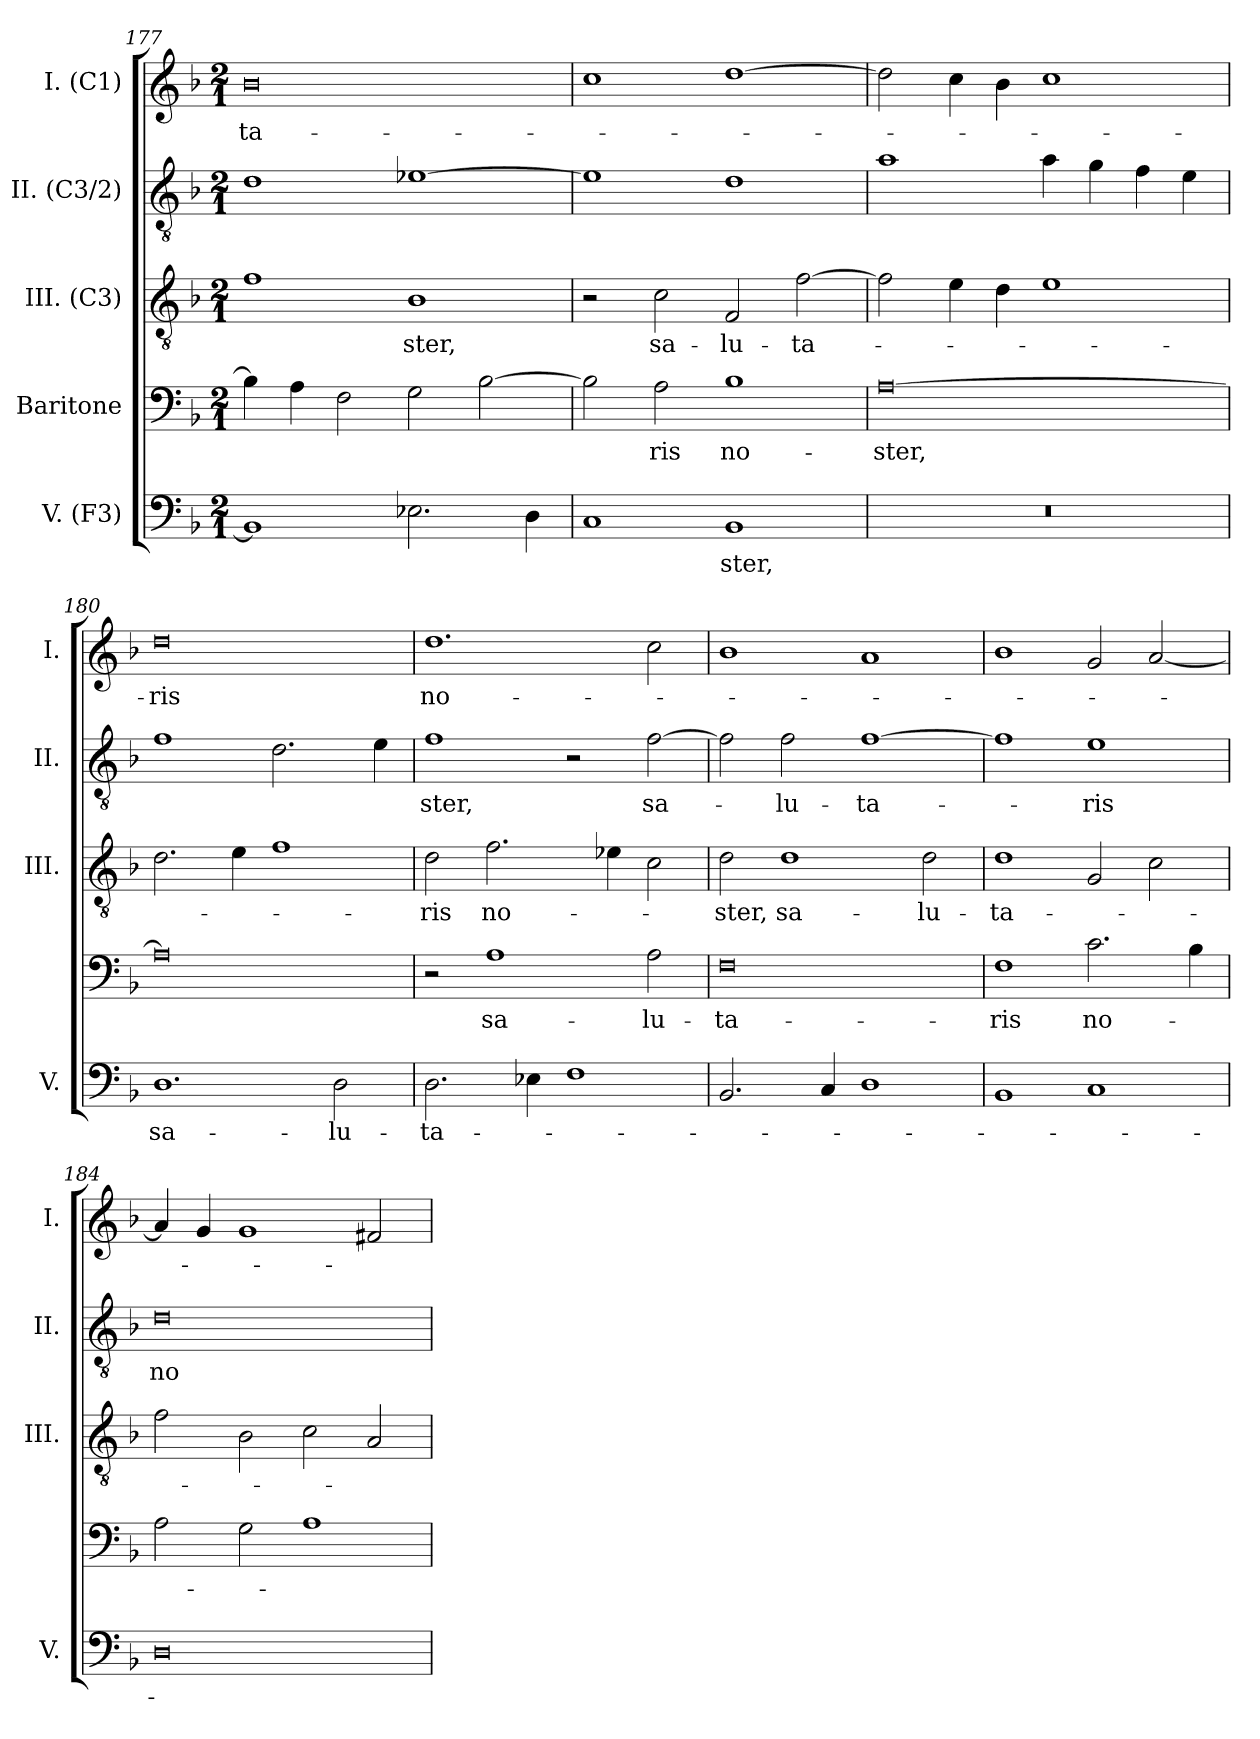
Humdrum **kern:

**kern	**text	**kern	**text	**kern	**text	**kern	**text	**kern	**text
*part5	*part5	*part4	*part4	*part3	*part3	*part2	*part2	*part1	*part1
*staff5	*staff5	*staff4	*staff4	*staff3	*staff3	*staff2	*staff2	*staff1	*staff1
*I"V. (F3)	*	*I"Baritone	*	*I"III. (C3)	*	*I"II. (C3/2)	*	*I"I. (C1)	*
*I'V.	*	*	*	*I'III.	*	*I'II.	*	*I'I.	*
!!LO:PB:g=z
*clefF4	*	*clefF4	*	*clefGv2	*	*clefGv2	*	*clefG2	*
*	*	*	*	*ITrd7c12	*	*ITrd7c12	*	*	*
*k[b-]	*	*k[b-]	*	*k[b-]	*	*k[b-]	*	*k[b-]	*
*F:	*	*F:	*	*F:	*	*F:	*	*F:	*
*M2/1	*	*M2/1	*	*M2/1	*	*M2/1	*	*M2/1	*
=177	=177	=177	=177	=177	=177	=177	=177	=177	=177
!	!	!	!	!	!	!	!	!	!LO:LY:b:color=#000000
1BB-i]	.	4B-i\]	.	1Fi	.	1Di	.	0b-i	-ta-
.	.	4Ai\	.	.	.	.	.	.	.
.	.	2Fi\	.	.	.	.	.	.	.
!	!	!	!	!	!LO:LY:b:color=#000000	!	!	!	!
2.E-Xi\	.	2Gi\	.	1BB-i	-ster,	[1E-Xi	.	.	.
.	.	[2B-i\	.	.	.	.	.	.	.
4Di\	.	.	.	.	.	.	.	.	.
=178	=178	=178	=178	=178	=178	=178	=178	=178	=178
1Ci	.	2B-i\]	.	2r	.	1E-i]	.	1cci	.
!	!	!	!LO:LY:b:color=#000000	!	!	!	!	!	!
!	!	!	!	!	!LO:LY:b:color=#000000	!	!	!	!
.	.	2Ai\	-ris	2Ci\	sa-	.	.	.	.
!	!LO:LY:b:color=#000000	!	!	!	!	!	!	!	!
!	!	!	!LO:LY:b:color=#000000	!	!	!	!	!	!
!	!	!	!	!	!LO:LY:b:color=#000000	!	!	!	!
1BB-i	-ster,	1B-i	no-	2FFi/	-lu-	1Di	.	[1ddi	.
!	!	!	!	!	!LO:LY:b:color=#000000	!	!	!	!
.	.	.	.	[2Fi\	-ta-	.	.	.	.
=179	=179	=179	=179	=179	=179	=179	=179	=179	=179
!LO:N:vis=1	!	!	!	!	!	!	!	!	!
!	!	!	!LO:LY:b:color=#000000	!	!	!	!	!	!
0r	.	[0Ai	-ster,	2Fi\]	.	1Ai	.	2ddi\]	.
.	.	.	.	4Ei\	.	.	.	4cci\	.
.	.	.	.	4Di\	.	.	.	4b-i\	.
.	.	.	.	1Ei	.	4Ai\	.	1cci	.
.	.	.	.	.	.	4Gi\	.	.	.
.	.	.	.	.	.	4Fi\	.	.	.
.	.	.	.	.	.	4Ei\	.	.	.
=180	=180	=180	=180	=180	=180	=180	=180	=180	=180
!	!LO:LY:b:color=#000000	!	!	!	!	!	!	!	!
!	!	!	!	!	!	!	!	!	!LO:LY:b:color=#000000
1.Di	sa-	0Ai]	.	2.Di\	.	1Fi	.	0ddi	-ris
.	.	.	.	4Ei\	.	.	.	.	.
.	.	.	.	1Fi	.	2.Di\	.	.	.
!	!LO:LY:b:color=#000000	!	!	!	!	!	!	!	!
2Di\	-lu-	.	.	.	.	.	.	.	.
.	.	.	.	.	.	4Ei\	.	.	.
=181	=181	=181	=181	=181	=181	=181	=181	=181	=181
!	!LO:LY:b:color=#000000	!	!	!	!	!	!	!	!
!	!	!	!	!	!LO:LY:b:color=#000000	!	!	!	!
!	!	!	!	!	!	!	!LO:LY:b:color=#000000	!	!
!	!	!	!	!	!	!	!	!	!LO:LY:b:color=#000000
2.Di\	-ta-	2r	.	2Di\	-ris	1Fi	-ster,	1.ddi	no-
!	!	!	!LO:LY:b:color=#000000	!	!	!	!	!	!
!	!	!	!	!	!LO:LY:b:color=#000000	!	!	!	!
.	.	1Ai	sa-	2.Fi\	no-	.	.	.	.
4E-i\	.	.	.	.	.	.	.	.	.
1Fi	.	.	.	.	.	2r	.	.	.
.	.	.	.	4E-i\	.	.	.	.	.
!	!	!	!LO:LY:b:color=#000000	!	!	!	!	!	!
!	!	!	!	!	!	!	!LO:LY:b:color=#000000	!	!
.	.	2Ai\	-lu-	2Ci\	.	[2Fi\	sa-	2cci\	.
!!LO:LB:g=z
=182	=182	=182	=182	=182	=182	=182	=182	=182	=182
!	!	!	!LO:LY:b:color=#000000	!	!	!	!	!	!
!	!	!	!	!	!LO:LY:b:color=#000000	!	!	!	!
2.BB-i/	.	0Fi	-ta-	2Di\	-ster,	2Fi\]	.	1b-i	.
!	!	!	!	!	!LO:LY:b:color=#000000	!	!	!	!
!	!	!	!	!	!	!	!LO:LY:b:color=#000000	!	!
.	.	.	.	1Di	sa-	2Fi\	-lu-	.	.
4Ci/	.	.	.	.	.	.	.	.	.
!	!	!	!	!	!	!	!LO:LY:b:color=#000000	!	!
1Di	.	.	.	.	.	[1Fi	-ta-	1ai	.
!	!	!	!	!	!LO:LY:b:color=#000000	!	!	!	!
.	.	.	.	2Di\	-lu-	.	.	.	.
=183	=183	=183	=183	=183	=183	=183	=183	=183	=183
!	!	!	!LO:LY:b:color=#000000	!	!	!	!	!	!
!	!	!	!	!	!LO:LY:b:color=#000000	!	!	!	!
1BB-i	.	1Fi	-ris	1Di	-ta-	1Fi]	.	1b-i	.
!	!	!	!LO:LY:b:color=#000000	!	!	!	!	!	!
!	!	!	!	!	!	!	!LO:LY:b:color=#000000	!	!
1Ci	.	2.ci\	no-	2GGi/	.	1Ei	-ris	2gi/	.
.	.	.	.	2Ci\	.	.	.	[2ai/	.
.	.	4B-i\	.	.	.	.	.	.	.
=184	=184	=184	=184	=184	=184	=184	=184	=184	=184
!	!	!	!	!	!	!	!LO:LY:b:color=#000000	!	!
0Di	.	2Ai\	.	2Fi\	.	0Di	no-	4ai/]	.
.	.	.	.	.	.	.	.	4gi/	.
.	.	2Gi\	.	2BB-i\	.	.	.	1gi	.
.	.	1Ai	.	2Ci\	.	.	.	.	.
.	.	.	.	2AAi/	.	.	.	2f#i/	.
=	=	=	=	=	=	=	=	=	=
*-	*-	*-	*-	*-	*-	*-	*-	*-	*-
